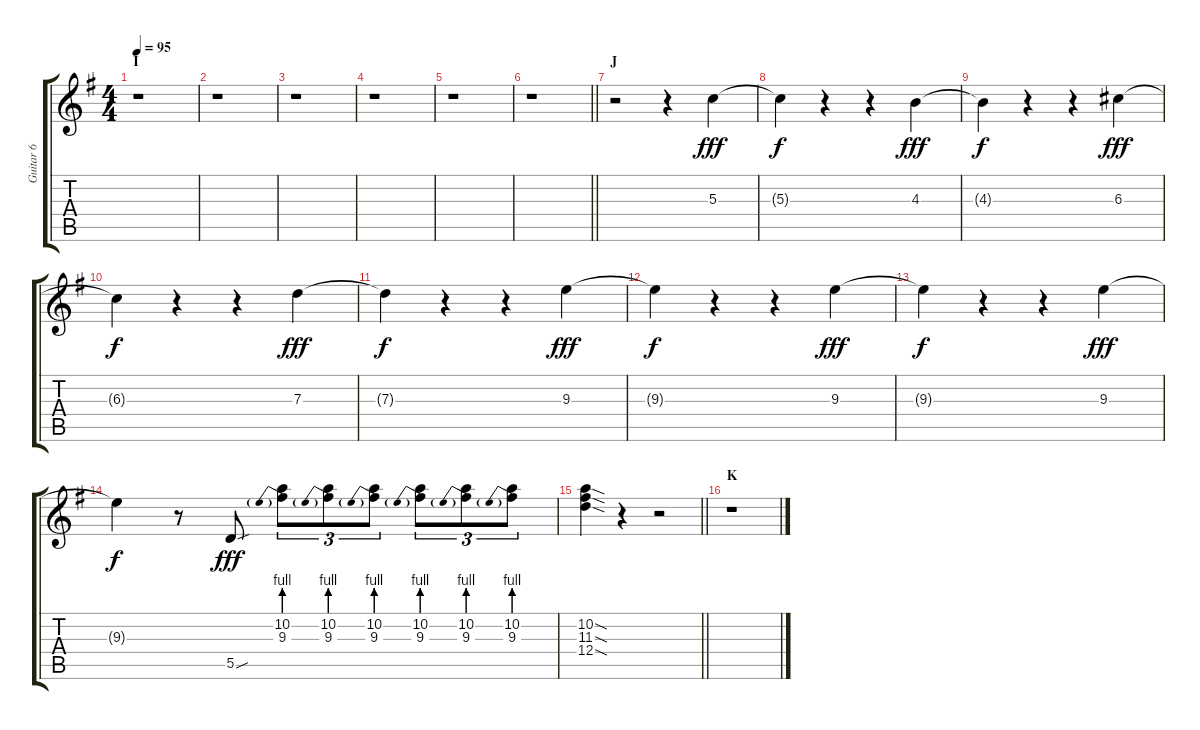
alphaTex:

\track ("Guitar 6" "Guitar 6") {instrument distortionguitar}
\staff {score tabs}
\tuning (E4 B3 G3 D3 A2 E2) {hide}
\ts (4 4)
\section ("" "I")
\tempo 95
\clef g2
\ks g
r.1{dy fff} |
r.1 |
r.1 |
r.1 |
r.1 |
\barLineRight lightlight
r.1 |
\section ("" "J")
r.2 r.4 5.3.4 |
5.3{t}.4{dy f} r.4 r.4 4.3.4{dy fff} |
4.3{t}.4{dy f} r.4 r.4 6.3.4{dy fff} |
6.3{t}.4{dy f} r.4 r.4 7.3.4{dy fff} |
7.3{t}.4{dy f} r.4 r.4 9.3.4{dy fff} |
9.3{t}.4{dy f} r.4 r.4 9.3.4{dy fff} |
9.3{t}.4{dy f} r.4 r.4 9.3.4{dy fff} |
9.3{t}.4{dy f} r.8 5.5{sou}.8{dy fff} (10.2 9.3{be (prebend 0 4 60 4)}).8{tu (3 2)} (10.2 9.3{be (prebend 0 4 60 4)}).8{tu (3 2)} (10.2 9.3{be (prebend 0 4 60 4)}).8{tu (3 2)} (10.2 9.3{be (prebend 0 4 60 4)}).8{tu (3 2)} (10.2 9.3{be (prebend 0 4 60 4)}).8{tu (3 2)} (10.2 9.3{be (prebend 0 4 60 4)}).8{tu (3 2)} |
\barLineRight lightlight
(10.2{sod} 11.3{sod} 12.4{sod}).4 r.4 r.2 |
\section ("" "K")
r.1
